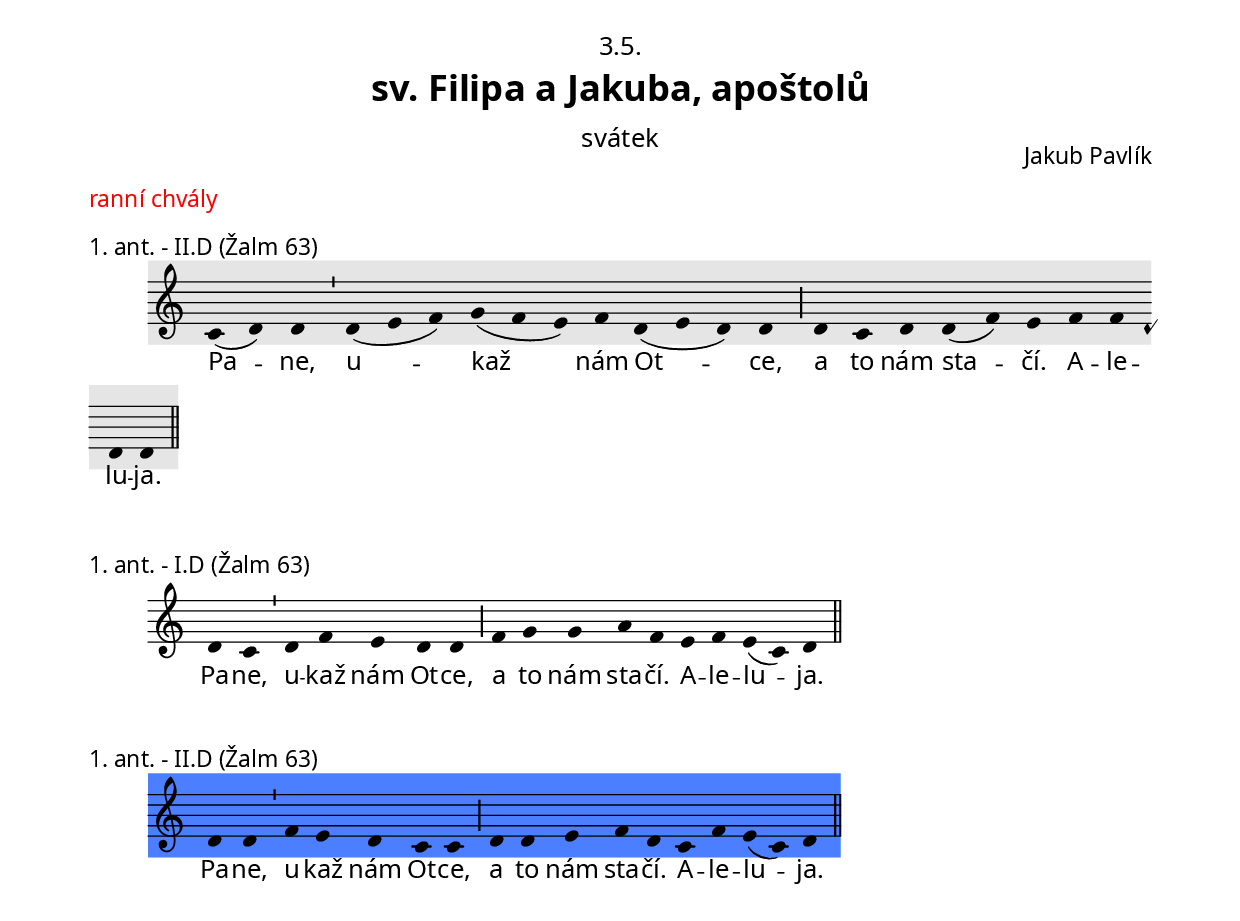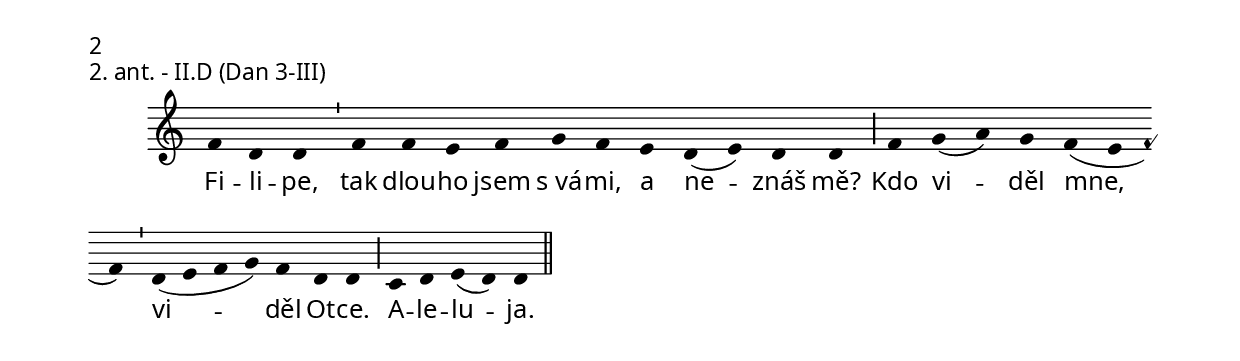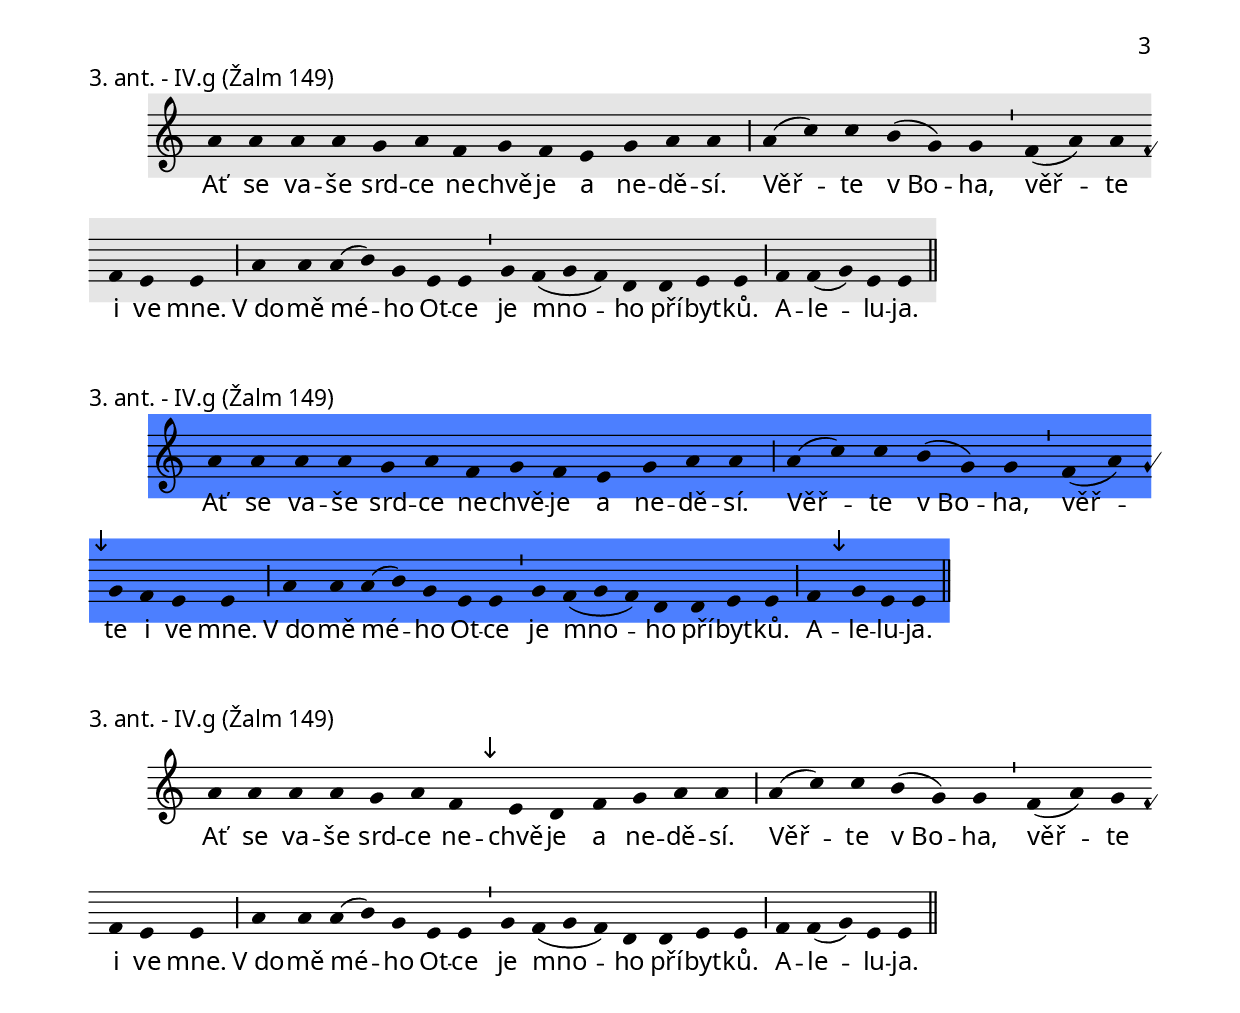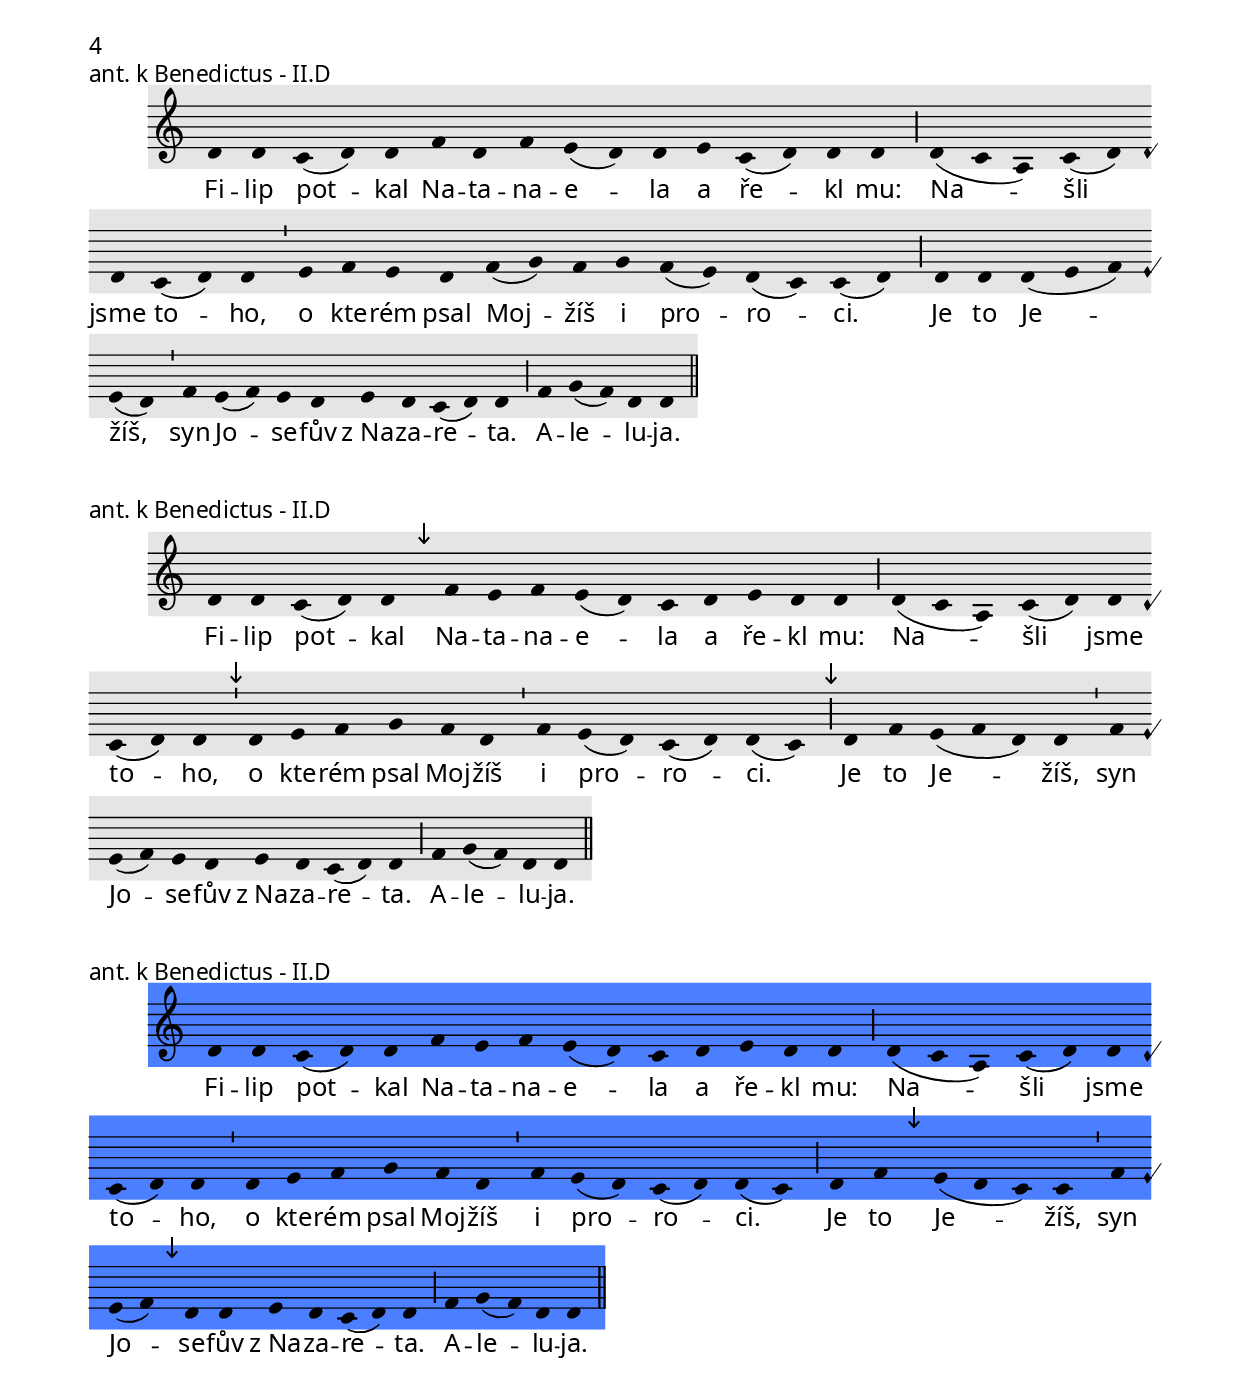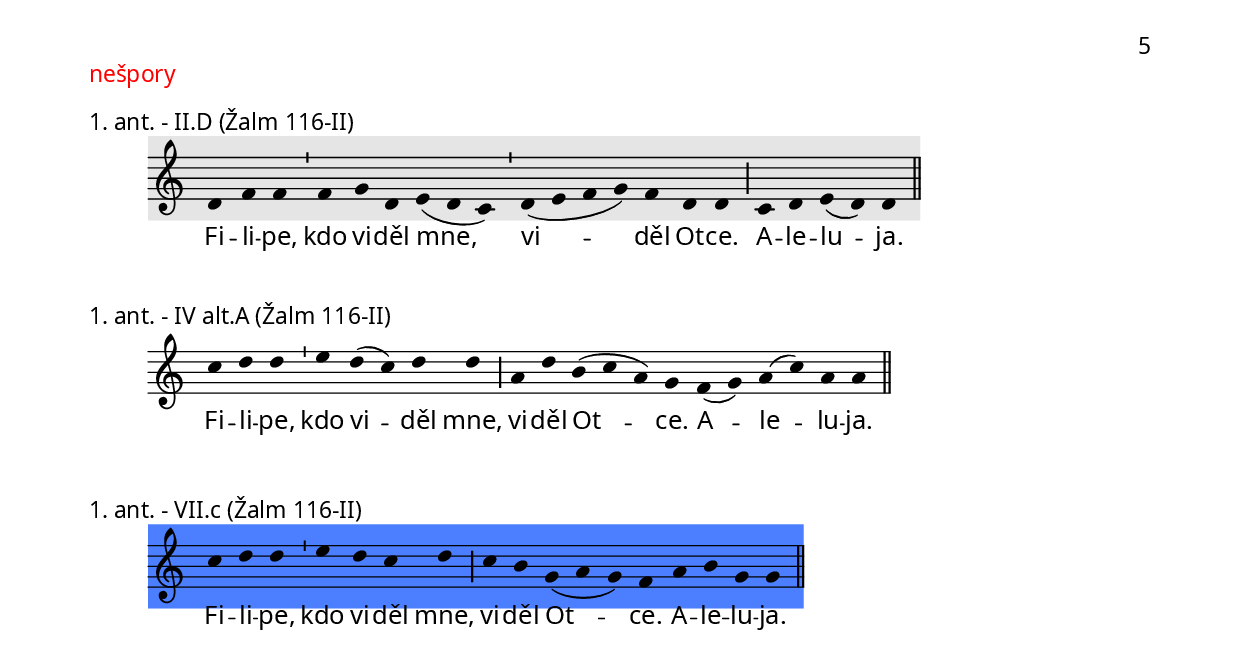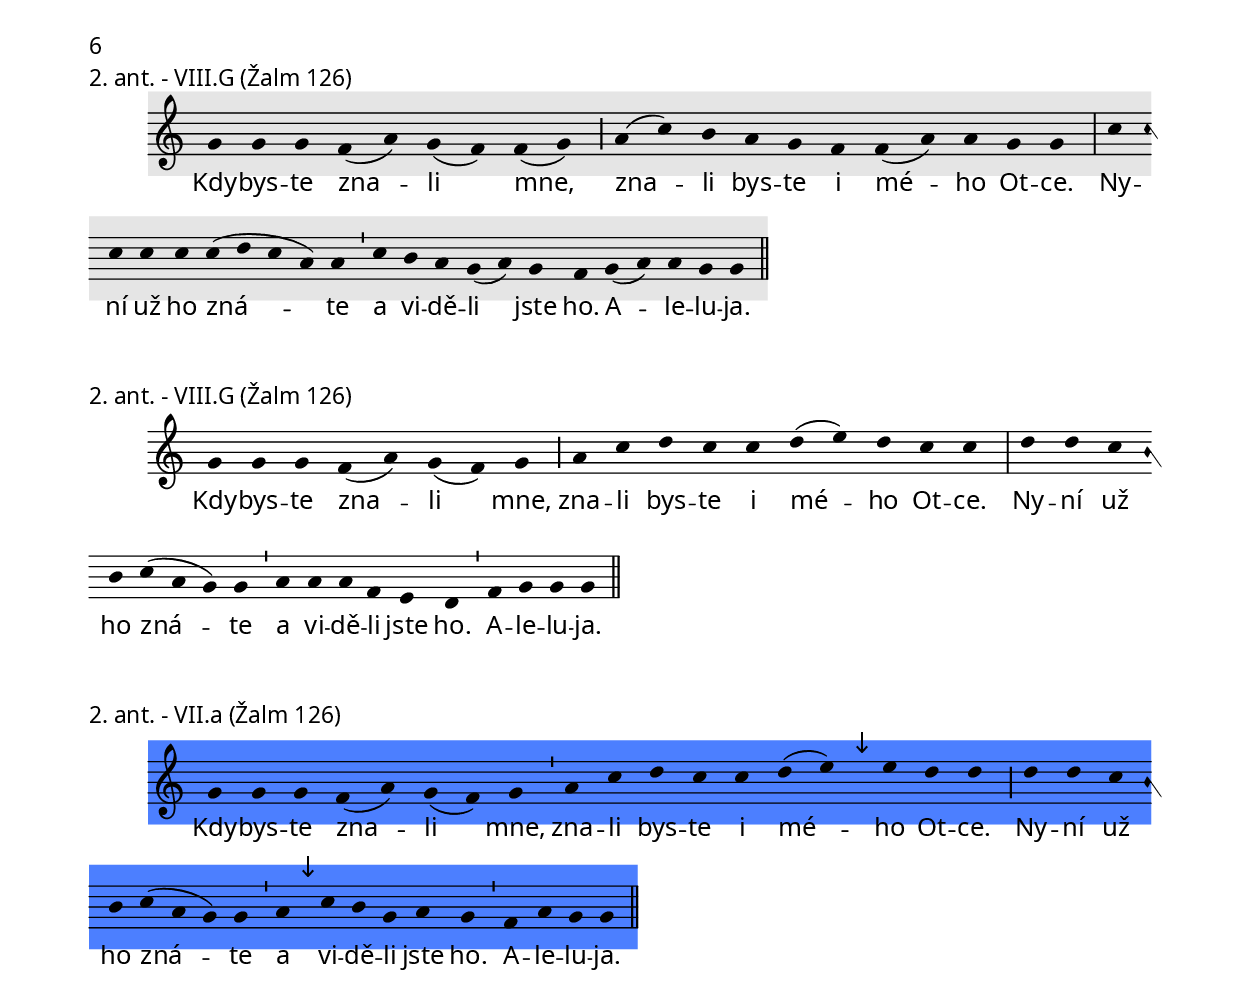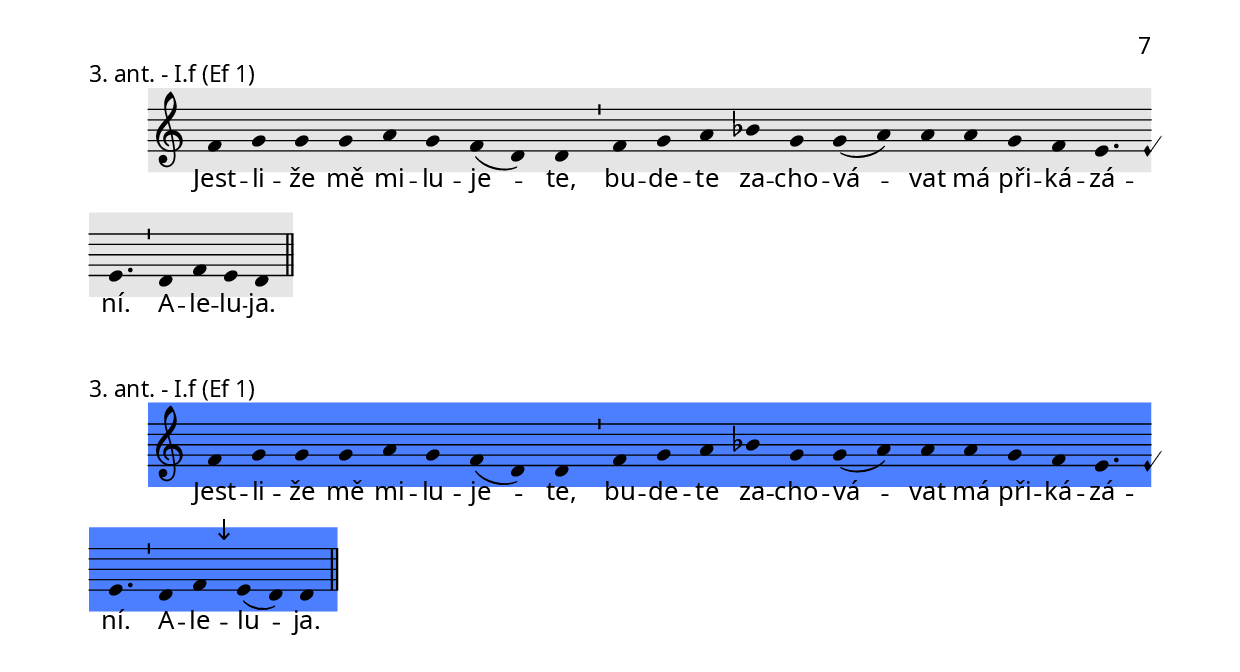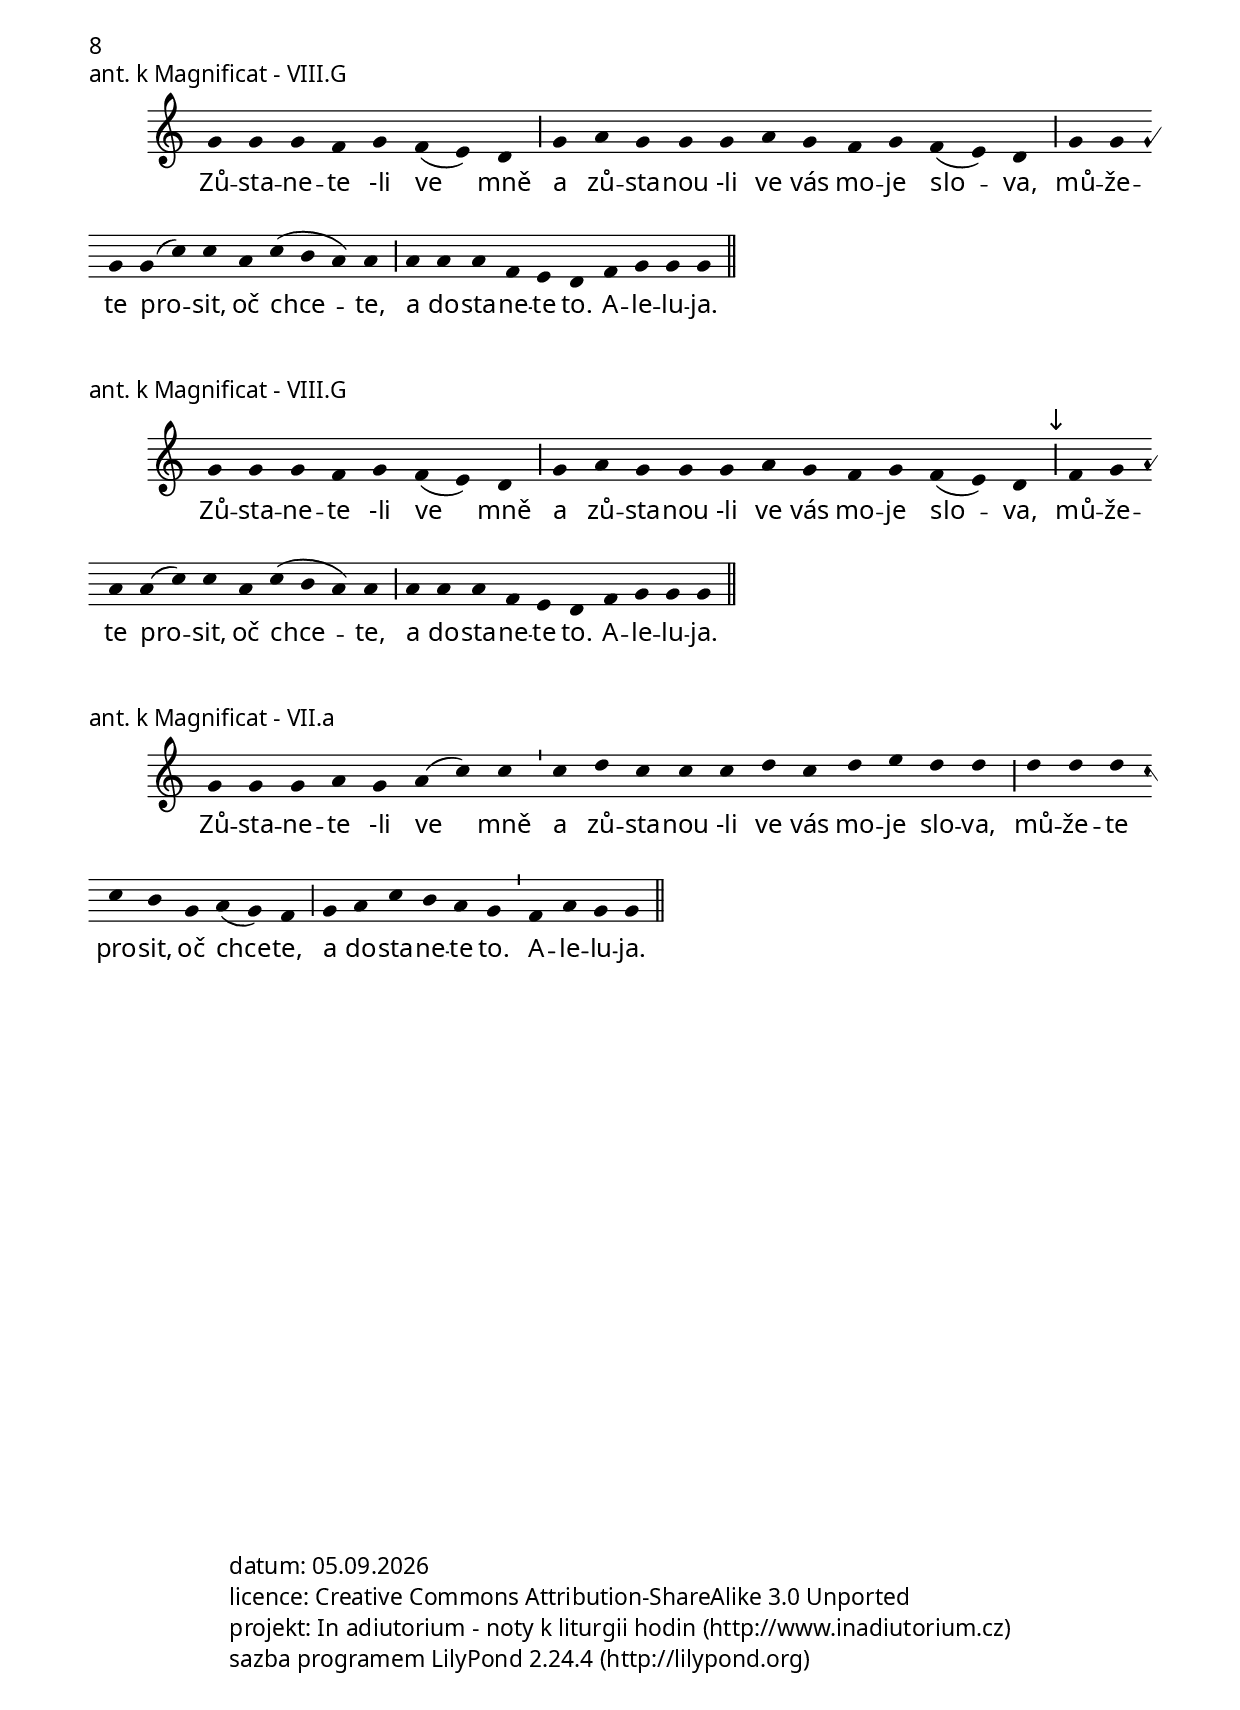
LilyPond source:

\version "2.17.5"

\include "../spolecne.ly"

\header {
  title = \markup\titleSvatek
            "sv. Filipa a Jakuba, apoštolů"
            "svátek"
            3.5.
  composer = "Jakub Pavlík"
}

\markup {\nadpisHodinka {"ranní chvály"}}

\score {
  \relative c' {
    \zvyraznovacSedy
    \choralniRezim
    c4( d) d \barMin d( e f) g( f e) f d( e d) d \barMaior
    d c d d( f) e
    f f d d \barFinalis
  }
  \addlyrics {
    Pa -- ne,
    u -- kaž nám Ot -- ce,
    a to nám sta -- čí.
    A -- le -- lu -- ja.
  }
  \header {
    quid = "1. ant."
    modus = "II"
    differentia = "D"
    psalmus = "Žalm 63"
    placet = "závěr určitě lépe"
    id = "rch-a1"
    piece = \markup {\sestavTitulek}
  }
}

\score {
  \relative c' {
    \choralniRezim
    d4 c \barMin
    d f e d d \barMaior
    f g g a f
    e f e( c) d \barFinalis
  }
  \addlyrics {
    Pa -- ne,
    u -- kaž nám Ot -- ce,
    a to nám sta -- čí.
    A -- le -- lu -- ja.
  }
  \header {
    quid = "1. ant."
    modus = "I"
    differentia = "D"
    psalmus = "Žalm 63"
    id = "rch-a1"
    piece = \markup {\sestavTitulek}
  }
}

\score {
  \relative c' {
    \zvyraznovacModry
    \choralniRezim
    d4 d \barMin
    f e d c c \barMaior
    d d e f d
    c f e( c) d \barFinalis
  }
  \addlyrics {
    Pa -- ne,
    u -- kaž nám Ot -- ce,
    a to nám sta -- čí.
    A -- le -- lu -- ja.
  }
  \header {
    quid = "1. ant."
    modus = "II"
    differentia = "D"
    psalmus = "Žalm 63"
    id = "rch-a1"
    piece = \markup {\sestavTitulek}
  }
}

\pageBreak

\score {
  \relative c' {
    \choralniRezim
    f4 d d \barMin f f e f g f e d( e) d d \barMaior
    f g( a) g f( e f) \barMin d( e f g) f d d \barMaior
    c d e( d) d \barFinalis
  }
  \addlyrics {
    Fi -- li -- pe, tak dlou -- ho jsem s_vá -- mi, a ne -- znáš mě?
    Kdo vi -- děl mne, vi -- děl Ot -- ce.
    A -- le -- lu -- ja.
  }
  \header {
    quid = "2. ant."
    modus = "II"
    differentia = "D"
    psalmus = "Dan 3-III"
    id = "rch-a2"
    piece = \markup {\sestavTitulek}
  }
}

\pageBreak

\score {
  \relative c'' {
    \zvyraznovacSedy
    \choralniRezim
    a4 a a a g a f g f e g a a \barMaior
    a( c) c b( g) g \barMin f( a) a f e e \barMaior
    a a a( b) g e e \barMin g f( g f) d d e e \barMaior
    f f( g) e e \barFinalis
  }
  \addlyrics {
    Ať se va -- še srd -- ce ne -- chvě -- je a ne -- dě -- sí.
    Věř -- te v_Bo -- ha, věř -- te i ve mne.
    V_do -- mě mé -- ho Ot -- ce je mno -- ho pří -- byt -- ků.
    A -- le -- lu -- ja.
  }
  \header {
    quid = "3. ant."
    modus = "IV"
    differentia = "g"
    psalmus = "Žalm 149"
    placet = "_věřte i ve mne_ snad lépe bez skoku, např. fa g f e e"
    id = "rch-a3"
    piece = \markup {\sestavTitulek}
  }
}

\score {
  \relative c'' {
    \zvyraznovacModry
    \choralniRezim
    a4 a a a g a f g f e g a a \barMaior
    a( c) c b( g) g \barMin
    f( a) \mark\sipka g f e e \barMaior
    a a a( b) g e e \barMin
    g f( g f) d d e e \barMaior
    f \mark\sipka g e e \barFinalis
  }
  \addlyrics {
    Ať se va -- še srd -- ce ne -- chvě -- je a ne -- dě -- sí.
    Věř -- te v_Bo -- ha,
    věř -- te i ve mne.
    V_do -- mě mé -- ho Ot -- ce
    je mno -- ho pří -- byt -- ků.
    A -- le -- lu -- ja.
  }
  \header {
    quid = "3. ant."
    modus = "IV"
    differentia = "g"
    psalmus = "Žalm 149"
    id = "rch-a3"
    piece = \markup {\sestavTitulek}
  }
}

\score {
  \relative c'' {
    \choralniRezim
    a4 a a a g a f \mark\sipka e d f g a a \barMaior
    a( c) c b( g) g \barMin
    f( a) g f e e \barMaior
    a a a( b) g e e \barMin
    g f( g f) d d e e \barMaior
    f f( g) e e \barFinalis
  }
  \addlyrics {
    Ať se va -- še srd -- ce ne -- chvě -- je a ne -- dě -- sí.
    Věř -- te v_Bo -- ha,
    věř -- te i ve mne.
    V_do -- mě mé -- ho Ot -- ce
    je mno -- ho pří -- byt -- ků.
    A -- le -- lu -- ja.
  }
  \header {
    quid = "3. ant."
    modus = "IV"
    differentia = "g"
    psalmus = "Žalm 149"
    id = "rch-a3"
    piece = \markup {\sestavTitulek}
  }
}

\pageBreak

\score {
  \relative c' {
    \zvyraznovacSedy
    \choralniRezim
    d4 d c( d) d f d f e( d) d e c( d) d d \barMaior
    d( c a) c( d) d c( d) d \barMin
    e f e d f( g) f g f( e) d( c) c( d) \barMaior
    d d d( e f) e( d) \barMin f e( f) e d e d c( d) d \barMaior
    f g( f) d d \barFinalis
  }
  \addlyrics {
    Fi -- lip pot -- kal Na -- ta -- na -- e -- la
    a ře -- kl mu:
    Na -- šli jsme to -- ho,
    o kte -- rém psal Moj -- žíš i pro -- ro -- ci.
    Je to Je -- žíš, syn Jo -- se -- fův z_Na -- za -- re -- ta.
    A -- le -- lu -- ja.
  }
  \header {
    quid = "ant. k Benedictus"
    modus = "II"
    differentia = "D"
    psalmus = ""
    placet = "_o kterém psal ..._ je divné"
    id = "rch-aben"
    piece = \markup {\sestavTitulekBezZalmu}
  }
}

\score {
  \relative c' {
    \zvyraznovacSedy
    \choralniRezim
    d4 d c( d) d \mark\sipka f e f e( d) c d e d d \barMaior
    d( c a) c( d) d c( d) d \barMin
    \mark\sipka d e f g f d \barMin
    f e( d) c( d) d( c) \barMaior
    \mark\sipka d f e( f d) d \barMin
    f e( f) e d e d c( d) d \barMaior
    f g( f) d d \barFinalis
  }
  \addlyrics {
    Fi -- lip pot -- kal Na -- ta -- na -- e -- la
    a ře -- kl mu:
    Na -- šli jsme to -- ho,
    o kte -- rém psal Moj -- žíš
    i pro -- ro -- ci.
    Je to Je -- žíš,
    syn Jo -- se -- fův z_Na -- za -- re -- ta.
    A -- le -- lu -- ja.
  }
  \header {
    quid = "ant. k Benedictus"
    modus = "II"
    differentia = "D"
    psalmus = ""
    id = "rch-aben"
    piece = \markup {\sestavTitulekBezZalmu}
  }
}

\score {
  \relative c' {
    \zvyraznovacModry
    \choralniRezim
    d4 d c( d) d f e f e( d) c d e d d \barMaior
    d( c a) c( d) d c( d) d \barMin
    d e f g f d \barMin
    f e( d) c( d) d( c) \barMaior
    d f \mark\sipka e( d c) c \barMin
    f e( f) \mark\sipka d d e d c( d) d \barMaior
    f g( f) d d \barFinalis
  }
  \addlyrics {
    Fi -- lip pot -- kal Na -- ta -- na -- e -- la
    a ře -- kl mu:
    Na -- šli jsme to -- ho,
    o kte -- rém psal Moj -- žíš
    i pro -- ro -- ci.
    Je to Je -- žíš,
    syn Jo -- se -- fův z_Na -- za -- re -- ta.
    A -- le -- lu -- ja.
  }
  \header {
    quid = "ant. k Benedictus"
    modus = "II"
    differentia = "D"
    psalmus = ""
    id = "rch-aben"
    piece = \markup {\sestavTitulekBezZalmu}
  }
}

\pageBreak

\markup {\nadpisHodinka {"nešpory"}}

\score {
  \relative c' {
    \zvyraznovacSedy
    \choralniRezim
    d4 f f \barMin
    f g d e( d c) \barMin
    d( e f g) f d d \barMaior
    c d e( d) d \barFinalis
  }
  \addlyrics {
    Fi -- li -- pe,
    kdo vi -- děl mne,
    vi -- děl Ot -- ce.
    A -- le -- lu -- ja.
  }
  \header {
    quid = "1. ant."
    modus = "II"
    differentia = "D"
    psalmus = "Žalm 116-II"
    placet = "není špatná, ale dost možná půjde lépe"
    id = "ne-a1"
    fial = "sanktoral/0503filipjakub.ly#rch-a2?cast"
    piece = \markup {\sestavTitulek}
  }
}

\score {
  \relative c'' {
    \choralniRezim
    c4 d d \barMin
    e d( c) d d \barMaior
    a d b( c a) g
    f( g) a( c) a a \barFinalis
  }
  \addlyrics {
    Fi -- li -- pe,
    kdo vi -- děl mne,
    vi -- děl Ot -- ce.
    A -- le -- lu -- ja.
  }
  \header {
    quid = "1. ant."
    modus = "IV alt"
    differentia = "A"
    psalmus = "Žalm 116-II"
    id = "ne-a1"
    piece = \markup {\sestavTitulek}
  }
}

\score {
  \relative c'' {
    \zvyraznovacModry
    \choralniRezim
    c4 d d \barMin
    e d c d \barMaior
    c b g( a g) f
    a b g g \barFinalis
  }
  \addlyrics {
    Fi -- li -- pe,
    kdo vi -- děl mne,
    vi -- děl Ot -- ce.
    A -- le -- lu -- ja.
  }
  \header {
    quid = "1. ant."
    modus = "VII"
    differentia = "c"
    psalmus = "Žalm 116-II"
    id = "ne-a1"
    piece = \markup {\sestavTitulek}
  }
}

\pageBreak

\score {
  \relative c'' {
    \zvyraznovacSedy
    \choralniRezim
    g4 g g f( a) g( f) f( g) \barMaior
    a( c) b a g f f( a) a g g \barMax
    c c c c c( d c a) a \barMin
    c b a g( a) g f
    g( a) a g g \barFinalis
  }
  \addlyrics {
    Kdy -- bys -- te zna -- li mne,
    zna -- li bys -- te i mé -- ho Ot -- ce.
    Ny -- ní už ho zná -- te
    a vi -- dě -- li jste ho.
    A -- le -- lu -- ja.
  }
  \header {
    quid = "2. ant."
    modus = "VIII"
    differentia = "G"
    psalmus = "Žalm 126"
    placet = "lépe"
    id = "ne-a2"
    piece = \markup {\sestavTitulek}
  }
}

\score {
  \relative c'' {
    \choralniRezim
    g4 g g f( a) g( f) g \barMaior
    a c d c c d( e) d c c \barMax
    d d c b c( a g) g \barMin
    a a a f e d \barMin
    f g g g \barFinalis
  }
  \addlyrics {
    Kdy -- bys -- te zna -- li mne,
    zna -- li bys -- te i mé -- ho Ot -- ce.
    Ny -- ní už ho zná -- te
    a vi -- dě -- li jste ho.
    A -- le -- lu -- ja.
  }
  \header {
    quid = "2. ant."
    modus = "VIII"
    differentia = "G"
    psalmus = "Žalm 126"
    id = "ne-a2"
    piece = \markup {\sestavTitulek}
  }
}

\score {
  \relative c'' {
    \zvyraznovacModry
    \choralniRezim
    g4 g g f( a) g( f) g \barMin
    a c d c c d( e) \mark\sipka e d d \barMaior
    d d c b c( a g) g \barMin
    a \mark\sipka c b g a g \barMin
    f a g g \barFinalis
  }
  \addlyrics {
    Kdy -- bys -- te zna -- li mne,
    zna -- li bys -- te i mé -- ho Ot -- ce.
    Ny -- ní už ho zná -- te
    a vi -- dě -- li jste ho.
    A -- le -- lu -- ja.
  }
  \header {
    quid = "2. ant."
    modus = "VII"
    differentia = "a"
    psalmus = "Žalm 126"
    id = "ne-a2"
    piece = \markup {\sestavTitulek}
  }
}

\pageBreak

\score {
  \relative c' {
    \zvyraznovacSedy
    \choralniRezim
    f4 g g g a g f( d) d \barMin
    f g a bes g g( a) a a g f e4. e \barMin
    d4 f e d \barFinalis
  }
  \addlyrics {
    Jest -- li -- že mě mi -- lu -- je -- te,
    bu -- de -- te za -- cho -- vá -- vat má při -- ká -- zá -- ní.
    A -- le -- lu -- ja.
  }
  \header {
    quid = "3. ant."
    modus = "I"
    differentia = "f"
    psalmus = "Ef 1"
    id = "ne-a3"
    fial = "antifony/tyden4_5ctvrtek.ly#up-ant1"
    piece = \markup {\sestavTitulek}
  }
}

\score {
  \relative c' {
    \zvyraznovacModry
    \choralniRezim
    f4 g g g a g f( d) d \barMin
    f g a bes g g( a) a a g f e4. e \barMin
    d4 f \mark\sipka e( d) d \barFinalis
  }
  \addlyrics {
    Jest -- li -- že mě mi -- lu -- je -- te,
    bu -- de -- te za -- cho -- vá -- vat má při -- ká -- zá -- ní.
    A -- le -- lu -- ja.
  }
  \header {
    quid = "3. ant."
    modus = "I"
    differentia = "f"
    psalmus = "Ef 1"
    id = "ne-a3"
    fial = "antifony/tyden4_5ctvrtek.ly#up-ant1"
    piece = \markup {\sestavTitulek}
  }
}

\pageBreak

\score {
  \relative c'' {
    \choralniRezim
    g4 g g f g f( e) d \barMaior
    g a g g g a g f g f( e) d \barMaior
    g g g g( c) c a c( b a) a \barMaior
    a a a f e d
    f g g g \barFinalis
  }
  \addlyrics {
    Zů -- sta -- ne -- te -li ve mně
    a zů -- sta -- nou -li ve vás mo -- je slo -- va,
    mů -- že -- te pro -- sit, oč chce -- te,
    a do -- sta -- ne -- te to.
    A -- le -- lu -- ja.
  }
  \header {
    quid = "ant. k Magnificat"
    modus = "VIII"
    differentia = "G"
    psalmus = ""
    id = "ne-amag"
    piece = \markup {\sestavTitulekBezZalmu}
  }
}

\score {
  \relative c'' {
    \choralniRezim
    g4 g g f g f( e) d \barMaior
    g a g g g a g f g f( e) d \barMaior
    \mark\sipka f g a a( c) c a c( b a) a \barMaior
    a a a f e d
    f g g g \barFinalis
  }
  \addlyrics {
    Zů -- sta -- ne -- te -li ve mně
    a zů -- sta -- nou -li ve vás mo -- je slo -- va,
    mů -- že -- te pro -- sit, oč chce -- te,
    a do -- sta -- ne -- te to.
    A -- le -- lu -- ja.
  }
  \header {
    quid = "ant. k Magnificat"
    modus = "VIII"
    differentia = "G"
    psalmus = ""
    id = "ne-amag"
    piece = \markup {\sestavTitulekBezZalmu}
  }
}

\score {
  \relative c'' {
    \choralniRezim
    g4 g g a g a( c) c \barMin
    c d c c c d c d e d d \barMaior
    d d d c b g a( g) f \barMaior
    g a c b a g \barMin
    f a g g \barFinalis
  }
  \addlyrics {
    Zů -- sta -- ne -- te -li ve mně
    a zů -- sta -- nou -li ve vás mo -- je slo -- va,
    mů -- že -- te pro -- sit, oč chce -- te,
    a do -- sta -- ne -- te to.
    A -- le -- lu -- ja.
  }
  \header {
    quid = "ant. k Magnificat"
    modus = "VII"
    differentia = "a"
    psalmus = ""
    id = "ne-amag"
    piece = \markup {\sestavTitulekBezZalmu}
  }
}